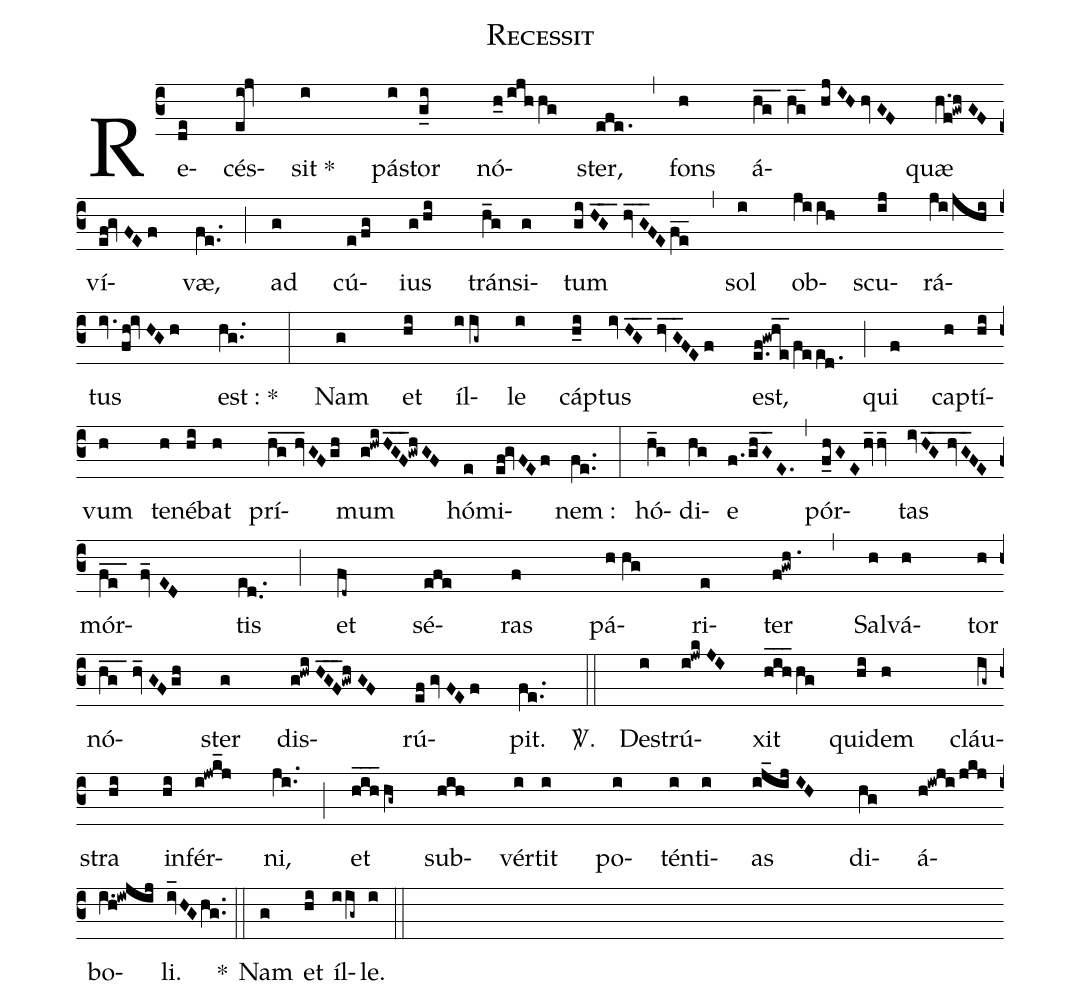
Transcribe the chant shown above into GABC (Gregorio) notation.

name: Recessit;
%%
(c3)

Re(de)cés(ei!jv)sit *(i) pá(i)stor(g_0i) nó(h_0/ijh/hg)ster,(efe.) (,)
fons(h) á(h_g_//h_g_//hjIHhvGF)quæ(h.f!gwhGFz) ví(ef!gvFEf)væ,(fe..) (;)
ad(g) cú(e/fg)ius(g/hi) trán(h_g)si(g)tum(giH_G_//hv_G_FEf_e_) (,)
sol(i) ob(jiih)scu(ij)rá(ji/jhiz)tus(iv./fh!ivHGh) est~:~*(hg..) (:)
Nam(g) et(hi) íl(iig~)le(i) cáp(h_0i)tus(ivH_G_//hv_G_FEf) est,(e.f!gwh_e_/feed.) (;)
qui(f) cap(h)tí-(hiz) vum(h) te(h)né(hi)bat(h) prí(h_g_//hv_GFgh)mum(g!hwiH_G_F_!gwhGF) hó(e)mi(ef!gvFEf)nem :(fe..) (:)
hó(h_g)di(hg)e(f./gh_G_E.) (,) pór(f_0hGEhv_hv_)tas(ivH_G_//hv_G_FE) mór(f_e_//fv_ED)tis(ed..) (;)
et(fd~) sé(efe)ras(f) pá(hhg)ri(e)ter(f!gwh.) (,)
Sal(h)vá(h)tor(hz) nó(h_g_//hv_GFgh)ster(g) dis(g!hwiH_G_F_!gwhGF)rú(efgvFEf)pit.(fe..) <sp>V/</sp>.(::)

De(i)strú(i!jwkJI)xit(h_i_h_/hg) qui(hi)dem(h) cláu-(ig~z) stra(hi) in(hi)fér(i!jwk_j)ni,(ji..) (;)
et(h_i_h_/hg~) sub(hih)vér(i)tit(i) po(i)tén(i)ti(i)as(ij_ijIH) di(hg)á-(h!iwji/jkjz) bo(i.h!iwjij)li.(iv_HGhg..) *(::)

Nam(g) et(hi) íl(iig~)le.(i) (::)
